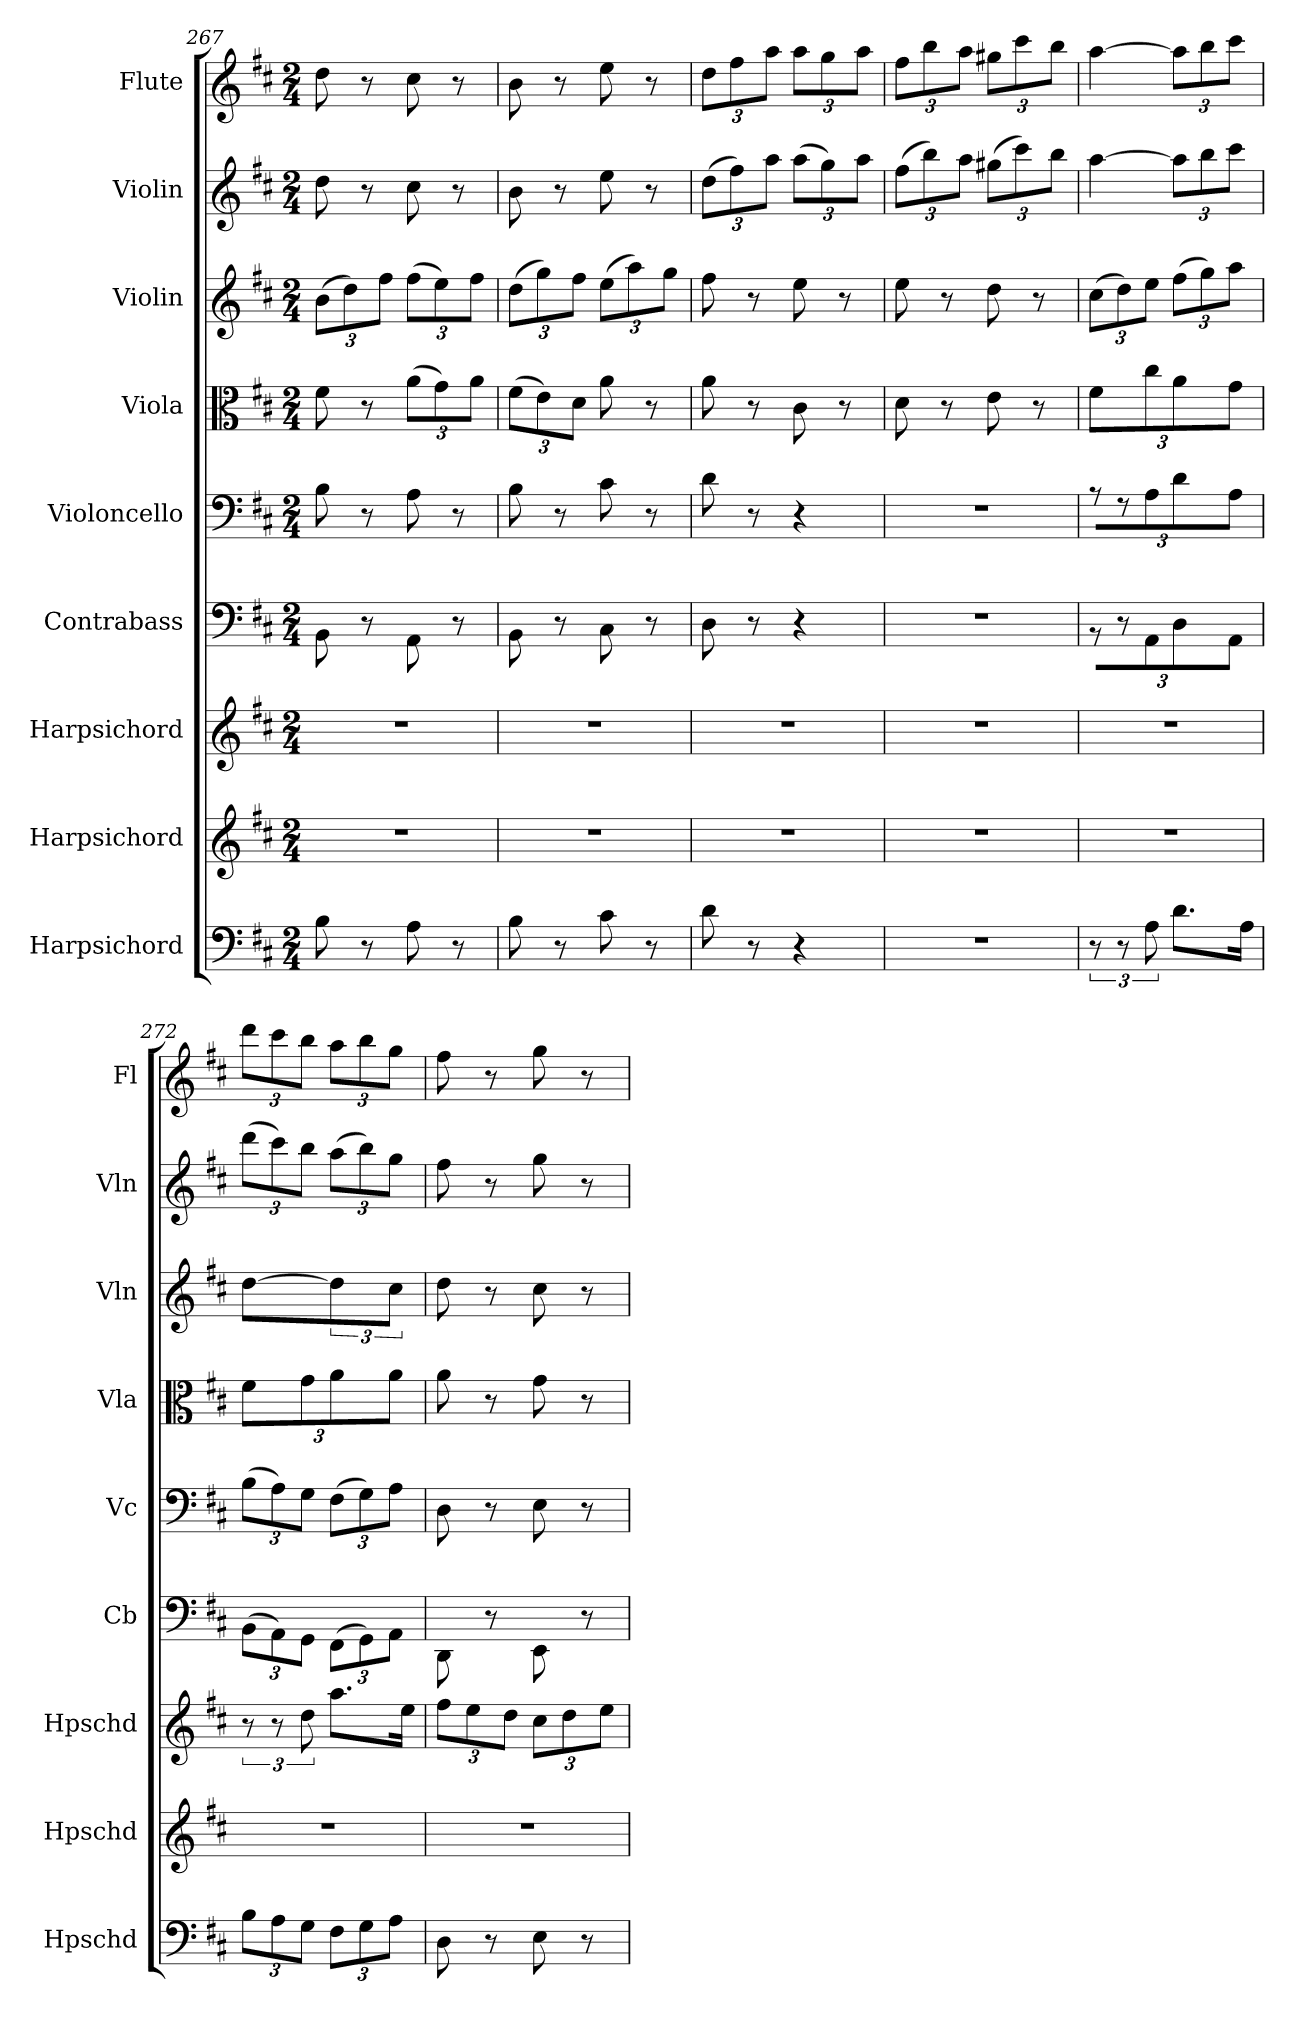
**kern	**kern	**kern	**kern	**kern	**kern	**kern	**kern	**kern
*part9	*part8	*part7	*part6	*part5	*part4	*part3	*part2	*part1
*staff9	*staff8	*staff7	*staff6	*staff5	*staff4	*staff3	*staff2	*staff1
*I"Harpsichord	*I"Harpsichord	*I"Harpsichord	*I"Contrabass	*I"Violoncello	*I"Viola	*I"Violin	*I"Violin	*I"Flute
*I'Hpschd	*I'Hpschd	*I'Hpschd	*I'Cb	*I'Vc	*I'Vla	*I'Vln	*I'Vln	*I'Fl
*clefF4	*clefG2	*clefG2	*clefF4	*clefF4	*clefC3	*clefG2	*clefG2	*clefG2
*k[f#c#]	*k[f#c#]	*k[f#c#]	*k[f#c#]	*k[f#c#]	*k[f#c#]	*k[f#c#]	*k[f#c#]	*k[f#c#]
*D:	*D:	*D:	*D:	*D:	*D:	*D:	*D:	*D:
*M2/4	*M2/4	*M2/4	*M2/4	*M2/4	*M2/4	*M2/4	*M2/4	*M2/4
=267	=267	=267	=267	=267	=267	=267	=267	=267
8B\	2r	2r	8BB\	8B\	8f#\	(12b\L	8dd\	8dd\
.	.	.	.	.	.	12dd\)	.	.
8r	.	.	8r	8r	8r	.	8r	8r
.	.	.	.	.	.	12ff#\J	.	.
8A\	.	.	8AA\	8A\	(12a\L	(12ff#\L	8cc#\	8cc#\
.	.	.	.	.	12g\)	12ee\)	.	.
8r	.	.	8r	8r	.	.	8r	8r
.	.	.	.	.	12a\J	12ff#\J	.	.
=268	=268	=268	=268	=268	=268	=268	=268	=268
8B\	2r	2r	8BB\	8B\	(12f#\L	(12dd\L	8b\	8b\
.	.	.	.	.	12e\)	12gg\)	.	.
8r	.	.	8r	8r	.	.	8r	8r
.	.	.	.	.	12d\J	12ff#\J	.	.
8c#\	.	.	8C#\	8c#\	8a\	(12ee\L	8ee\	8ee\
.	.	.	.	.	.	12aa\)	.	.
8r	.	.	8r	8r	8r	.	8r	8r
.	.	.	.	.	.	12gg\J	.	.
=269	=269	=269	=269	=269	=269	=269	=269	=269
8d\	2r	2r	8D\	8d\	8a\	8ff#\	(12dd\L	12dd\L
.	.	.	.	.	.	.	12ff#\)	12ff#\
8r	.	.	8r	8r	8r	8r	.	.
.	.	.	.	.	.	.	12aa\J	12aa\J
4r	.	.	4r	4r	8c#\	8ee\	(12aa\L	12aa\L
.	.	.	.	.	.	.	12gg\)	12gg\
.	.	.	.	.	8r	8r	.	.
.	.	.	.	.	.	.	12aa\J	12aa\J
=270	=270	=270	=270	=270	=270	=270	=270	=270
2r	2r	2r	2r	2r	8d\	8ee\	(12ff#\L	12ff#\L
.	.	.	.	.	.	.	12bb\)	12bb\
.	.	.	.	.	8r	8r	.	.
.	.	.	.	.	.	.	12aa\J	12aa\J
.	.	.	.	.	8e\	8dd\	(12gg#X\L	12gg#X\L
.	.	.	.	.	.	.	12ccc#\)	12ccc#\
.	.	.	.	.	8r	8r	.	.
.	.	.	.	.	.	.	12bb\J	12bb\J
=271	=271	=271	=271	=271	=271	=271	=271	=271
12r	2r	2r	12r	12r	6f#\	(12cc#\L	[4aa\	[4aa\
12r	.	.	12r	12r	.	12dd\)	.	.
12A\	.	.	12AA\	12A\	12cc#\J	12ee\J	.	.
8.d\L	.	.	6D\	6d\	6a\	(12ff#\L	12aa\L]	12aa\L]
.	.	.	.	.	.	12gg\)	12bb\	12bb\
.	.	.	12AA\J	12A\J	12g\J	12aa\J	12ccc#\J	12ccc#\J
16A\Jk	.	.	.	.	.	.	.	.
=272	=272	=272	=272	=272	=272	=272	=272	=272
12B\L	2r	12r	(12BB\L	(12B\L	6f#\	[4dd\	(12ddd\L	12ddd\L
12A\	.	12r	12AA\)	12A\)	.	.	12ccc#\)	12ccc#\
12G\J	.	12dd\	12GG\J	12G\J	12g\J	.	12bb\J	12bb\J
12F#\L	.	8.aa\L	(12FF#\L	(12F#\L	6a\	6dd\]	(12aa\L	12aa\L
12G\	.	.	12GG\)	12G\)	.	.	12bb\)	12bb\
12A\J	.	.	12AA\J	12A\J	12a\J	12cc#\J	12gg\J	12gg\J
.	.	16ee\Jk	.	.	.	.	.	.
=273	=273	=273	=273	=273	=273	=273	=273	=273
8D\	2r	12ff#\L	8DD\	8D\	8a\	8dd\	8ff#\	8ff#\
.	.	12ee\	.	.	.	.	.	.
8r	.	.	8r	8r	8r	8r	8r	8r
.	.	12dd\J	.	.	.	.	.	.
8E\	.	12cc#\L	8EE\	8E\	8g\	8cc#\	8gg\	8gg\
.	.	12dd\	.	.	.	.	.	.
8r	.	.	8r	8r	8r	8r	8r	8r
.	.	12ee\J	.	.	.	.	.	.
=	=	=	=	=	=	=	=	=
*-	*-	*-	*-	*-	*-	*-	*-	*-
